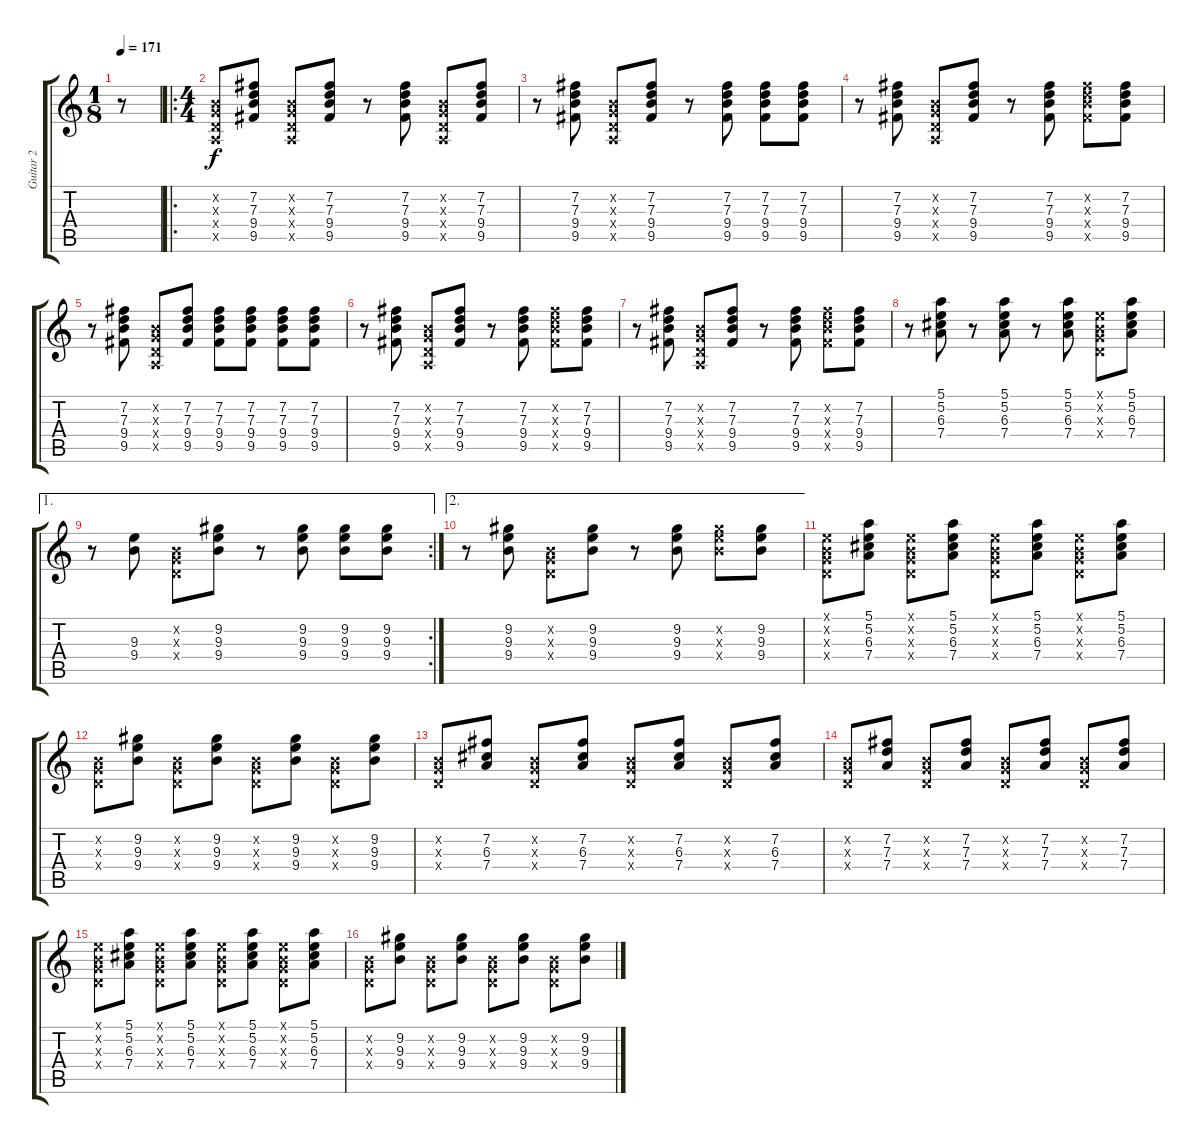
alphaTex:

\track ("Guitar 2" "Guitar 2") {instrument electricguitarclean}
\staff {score tabs}
\tuning (E4 B3 G3 D3 A2 E2) {hide}
\ts (1 8)
\tempo 171
\clef g2
\ks c
r.8{dy f instrument electricguitarclean} |
\ro
\ts (4 4)
(0.2{x} 0.3{x} 0.4{x} 0.5{x}).8 (7.2 7.3 9.4 9.5).8 (0.2{x} 0.3{x} 0.4{x} 0.5{x}).8 (7.2 7.3 9.4 9.5).8 r.8 (7.2 7.3 9.4 9.5).8 (0.2{x} 0.3{x} 0.4{x} 0.5{x}).8 (7.2 7.3 9.4 9.5).8 |
r.8 (7.2 7.3 9.4 9.5).8 (0.2{x} 0.3{x} 0.4{x} 0.5{x}).8 (7.2 7.3 9.4 9.5).8 r.8 (7.2 7.3 9.4 9.5).8 (7.2 7.3 9.4 9.5).8 (7.2 7.3 9.4 9.5).8 |
r.8 (7.2 7.3 9.4 9.5).8 (0.2{x} 0.3{x} 0.4{x} 0.5{x}).8 (7.2 7.3 9.4 9.5).8 r.8 (7.2 7.3 9.4 9.5).8 (7.2{x} 7.3{x} 9.4{x} 9.5{x}).8 (7.2 7.3 9.4 9.5).8 |
r.8 (7.2 7.3 9.4 9.5).8 (0.2{x} 0.3{x} 0.4{x} 0.5{x}).8 (7.2 7.3 9.4 9.5).8 (7.2 7.3 9.4 9.5).8 (7.2 7.3 9.4 9.5).8 (7.2 7.3 9.4 9.5).8 (7.2 7.3 9.4 9.5).8 |
r.8 (7.2 7.3 9.4 9.5).8 (0.2{x} 0.3{x} 0.4{x} 0.5{x}).8 (7.2 7.3 9.4 9.5).8 r.8 (7.2 7.3 9.4 9.5).8 (7.2{x} 7.3{x} 9.4{x} 9.5{x}).8 (7.2 7.3 9.4 9.5).8 |
r.8 (7.2 7.3 9.4 9.5).8 (0.2{x} 0.3{x} 0.4{x} 0.5{x}).8 (7.2 7.3 9.4 9.5).8 r.8 (7.2 7.3 9.4 9.5).8 (7.2{x} 7.3{x} 9.4{x} 9.5{x}).8 (7.2 7.3 9.4 9.5).8 |
r.8 (5.1 5.2 6.3 7.4).8 r.8 (5.1 5.2 6.3 7.4).8 r.8 (5.1 5.2 6.3 7.4).8 (0.1{x} 0.2{x} 0.3{x} 0.4{x}).8 (5.1 5.2 6.3 7.4).8 |
\ae 1
\rc 2
r.8 (9.3 9.4).8 (0.2{x} 0.3{x} 0.4{x}).8 (9.2 9.3 9.4).8 r.8 (9.2 9.3 9.4).8 (9.2 9.3 9.4).8 (9.2 9.3 9.4).8 |
\ae 2
r.8 (9.2 9.3 9.4).8 (0.2{x} 0.3{x} 0.4{x}).8 (9.2 9.3 9.4).8 r.8 (9.2 9.3 9.4).8 (9.2{x} 9.3{x} 9.4{x}).8 (9.2 9.3 9.4).8 |
(0.1{x} 0.2{x} 0.3{x} 0.4{x}).8 (5.1 5.2 6.3 7.4).8 (0.1{x} 0.2{x} 0.3{x} 0.4{x}).8 (5.1 5.2 6.3 7.4).8 (0.1{x} 0.2{x} 0.3{x} 0.4{x}).8 (5.1 5.2 6.3 7.4).8 (0.1{x} 0.2{x} 0.3{x} 0.4{x}).8 (5.1 5.2 6.3 7.4).8 |
(0.2{x} 0.3{x} 0.4{x}).8 (9.2 9.3 9.4).8 (0.2{x} 0.3{x} 0.4{x}).8 (9.2 9.3 9.4).8 (0.2{x} 0.3{x} 0.4{x}).8 (9.2 9.3 9.4).8 (0.2{x} 0.3{x} 0.4{x}).8 (9.2 9.3 9.4).8 |
(0.2{x} 0.3{x} 0.4{x}).8 (7.2 6.3 7.4).8 (0.2{x} 0.3{x} 0.4{x}).8 (7.2 6.3 7.4).8 (0.2{x} 0.3{x} 0.4{x}).8 (7.2 6.3 7.4).8 (0.2{x} 0.3{x} 0.4{x}).8 (7.2 6.3 7.4).8 |
(0.2{x} 0.3{x} 0.4{x}).8 (7.2 7.3 7.4).8 (0.2{x} 0.3{x} 0.4{x}).8 (7.2 7.3 7.4).8 (0.2{x} 0.3{x} 0.4{x}).8 (7.2 7.3 7.4).8 (0.2{x} 0.3{x} 0.4{x}).8 (7.2 7.3 7.4).8 |
(0.1{x} 0.2{x} 0.3{x} 0.4{x}).8 (5.1 5.2 6.3 7.4).8 (0.1{x} 0.2{x} 0.3{x} 0.4{x}).8 (5.1 5.2 6.3 7.4).8 (0.1{x} 0.2{x} 0.3{x} 0.4{x}).8 (5.1 5.2 6.3 7.4).8 (0.1{x} 0.2{x} 0.3{x} 0.4{x}).8 (5.1 5.2 6.3 7.4).8 |
(0.2{x} 0.3{x} 0.4{x}).8 (9.2 9.3 9.4).8 (0.2{x} 0.3{x} 0.4{x}).8 (9.2 9.3 9.4).8 (0.2{x} 0.3{x} 0.4{x}).8 (9.2 9.3 9.4).8 (0.2{x} 0.3{x} 0.4{x}).8 (9.2 9.3 9.4).8
